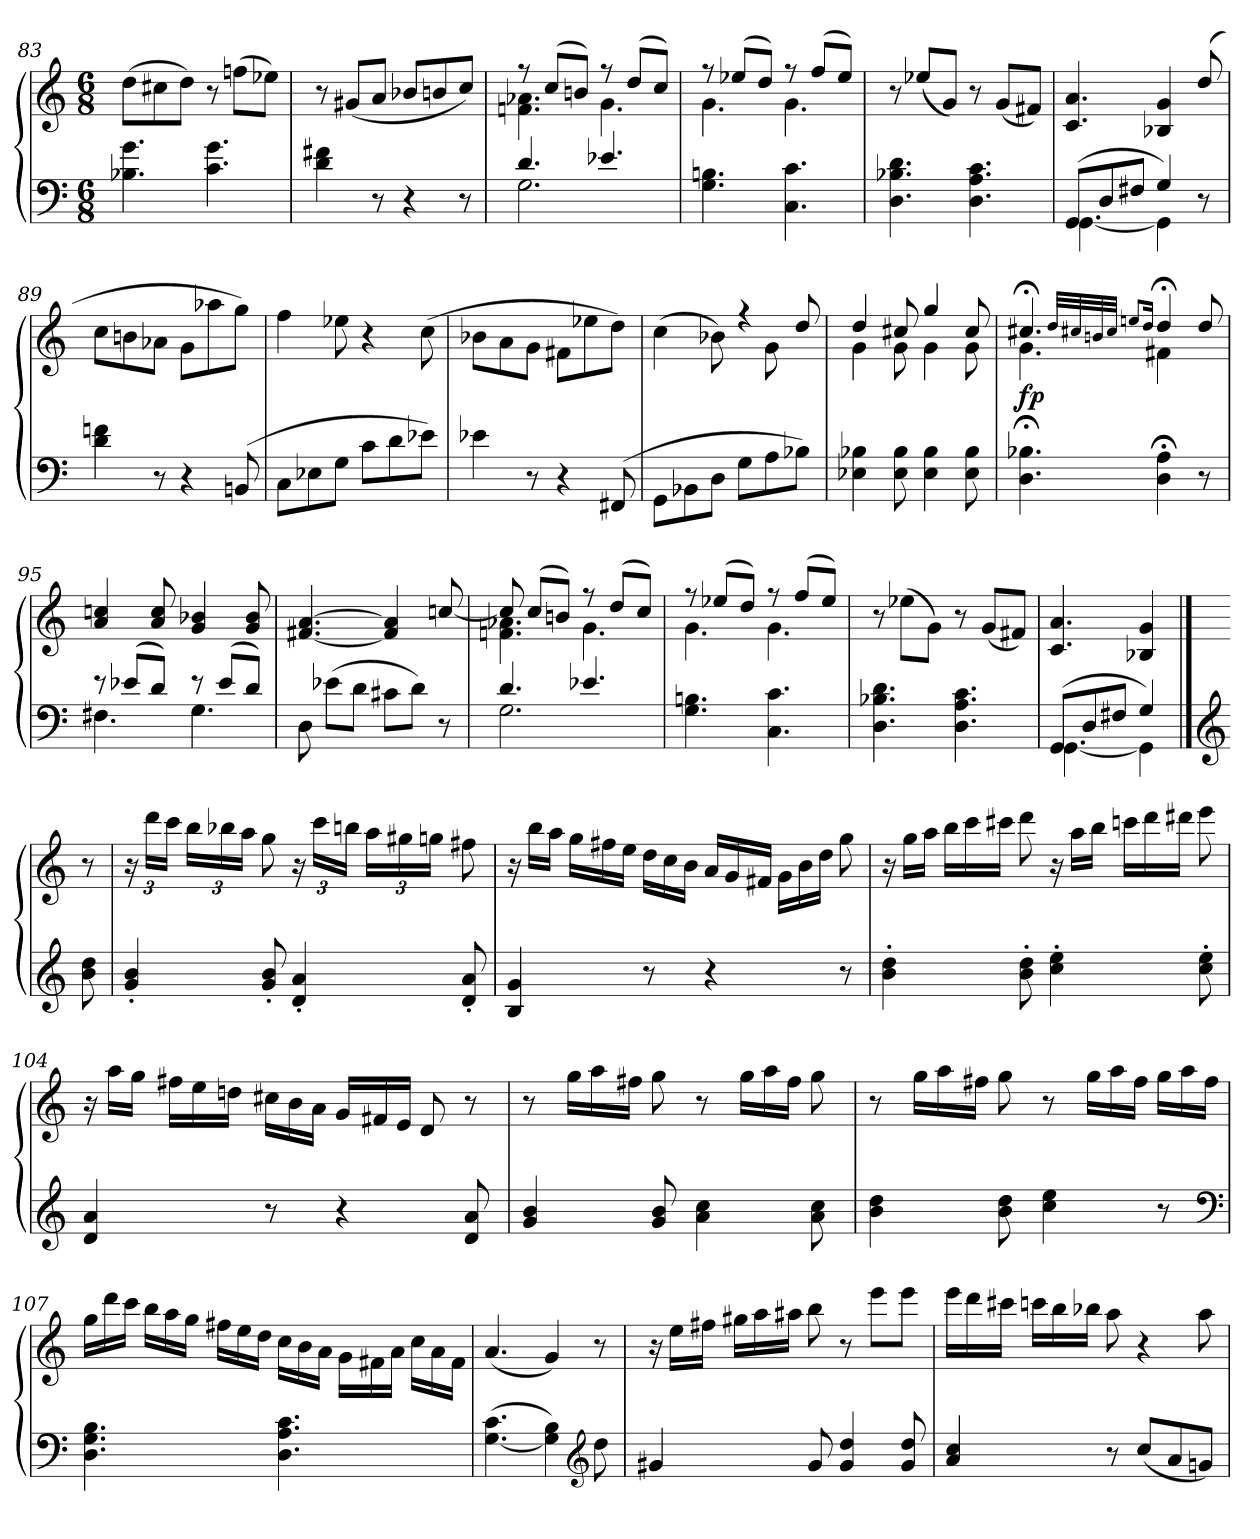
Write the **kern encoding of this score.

**kern	**kern	**dynam
*part1	*part1	*part1
*staff2	*staff1	*staff1/2
*clefF4	*clefG2	*
*M6/8	*M6/8	*
=83	=83	=83
4.B-\ 4.g\	(>8dd\L	.
.	8cc#X\	.
.	8dd\J)	.
4.c\ 4.g\	8r	.
.	(>8ffn\L	.
.	8ee-\J)	.
=84	=84	=84
4d\ 4f#X\	8r	.
.	(<8g#X/L	.
8r	8a/J	.
4r	8b-/L	.
.	8bn/	.
8r	8cc/J)	.
!!LO:LB:g=z
=85	=85	=85
*^	*^	*
4.d/	2.G\	8rff	4.fn\ 4.a-X\	.
.	.	(>8cc/L	.	.
.	.	8bn/J)	.	.
4.e-/	.	8rff	4.g\	.
.	.	(>8dd/L	.	.
.	.	8cc/J)	.	.
*v	*v	*	*	*
=86	=86	=86	=86
4.G\ 4.Bn\	8rff	4.g\	.
.	(>8ee-/L	.	.
.	8dd/J)	.	.
4.C\ 4.c\	8rff	4.g\	.
.	(>8ff/L	.	.
.	8ee-/J)	.	.
*	*v	*v	*
=87	=87	=87
4.D\ 4.B-X\ 4.d\	8r	.
.	(>8ee-/L	.
.	8g/J)	.
4.D\ 4.A\ 4.c\	8r	.
.	(<8g/L	.
.	8f#X/J)	.
=88	=88	=88
*^	*	*
(>8GG/L	[4.GG\	4.c/ 4.a/	.
8D/	.	.	.
8F#X/J	.	.	.
4G/)	4GG\]	4B-/ 4g/	.
8r	8ryy	(>8dd/	.
*v	*v	*	*
=89	=89	=89
4d\ 4fn\	8cc\L	.
.	8bn\	.
8r	8a-X\J	.
4r	8g\L	.
.	8aa-X\	.
(>8BBn/	8gg\J)	.
!!LO:PB:g=z
=90	=90	=90
8C\L	4ff\	.
8E-\	.	.
8G\J	8ee-\	.
8c\L	4r	.
8d\	.	.
8e-\J)	(>8cc\	.
=91	=91	=91
4e-\	8b-\L	.
.	8a\	.
8r	8g\J	.
4r	8f#X\L	.
.	8ee-\	.
(>8FF#X/	8dd\J)	.
=92	=92	=92
*	*^	*
8GG\L	(>4cc\	4ryy	.
8BB-\	.	.	.
8D\J	8b-\)	4ryy	.
8G\L	4r	.	.
8A\	.	8g\	.
8B-\J)	8dd/	8ryy	.
=93	=93	=93	=93
4E-\ 4B-\	4dd/	4g\	.
8E-\ 8B-\	8cc#X/	8g\	.
4E-\ 4B-\	4gg/	4g\	.
8E-\ 8B-\	8cc#/	8g\	.
=94	=94	=94	=94
!	!	!	!LO:DY:b
4.D;<\ 4.B-;<\	4.cc#X;</	4.g\	fp
.	32qdd/LLL	.	.
.	32qcc#X/	.	.
.	32qbn/	.	.
.	32qcc#/JJJ	.	.
.	8qeen/L	.	.
.	16qdd/Jk	.	.
4D;<\ 4A;<\	4dd;</	4f#X\	.
8r	8dd/	8ryy	.
*	*v	*v	*
=95	=95	=95
*^	*	*
8rd	4.F#X\	4a/ 4ccn/	.
(>8e-/L	.	.	.
8d/J)	.	8a/ 8cc/	.
8rd	4.G\	4g/ 4b-X/	.
(>8e-/L	.	.	.
8d/J)	.	8g/ 8b-/	.
*v	*v	*	*
!!LO:LB:g=z
=96	=96	=96
8D\	[4.f#X/ [4.a/	.
(>8e-\L	.	.
8d\J	.	.
8c#X\L	4f#]/ 4a]/	.
8d\J)	.	.
8r	[8ccn/	.
=97	=97	=97
*^	*^	*
4.d/	2.G\	8cc/]	4.fn\ 4.a-X\	.
.	.	(>8cc/L	.	.
.	.	8bn/J)	.	.
4.e-/	.	8rff	4.g\	.
.	.	(>8dd/L	.	.
.	.	8cc/J)	.	.
*v	*v	*	*	*
=98	=98	=98	=98
4.G\ 4.Bn\	8rff	4.g\	.
.	(>8ee-/L	.	.
.	8dd/J)	.	.
4.C\ 4.c\	8rff	4.g\	.
.	(>8ff/L	.	.
.	8ee-/J)	.	.
*	*v	*v	*
=99	=99	=99
4.D\ 4.B-X\ 4.d\	8r	.
.	(>8ee-\L	.
.	8g\J)	.
4.D\ 4.A\ 4.c\	8r	.
.	(<8g/L	.
.	8f#X/J)	.
=100	=100	=100
*^	*	*
(>8GG/L	[4.GG\	4.c/ 4.a/	.
8D/	.	.	.
8F#X/J	.	.	.
4G/)	4GG\]	4B-/ 4g/	.
*v	*v	*	*
!!LO:LB:g=z
==100	==100	==100
*clefG2	*	*
8b\ 8dd\	8r	.
=101	=101	=101
*	*Xbrackettup	*
4g'/ 4b'/	24r	.
.	24ddd\LL	.
.	24ccc\JJ	.
.	24bb\LL	.
.	24bb-X\	.
.	24aa\JJ	.
8g'/ 8b'/	8gg\	.
4d'/ 4a'/	24r	.
.	24ccc\LL	.
.	24bbn\JJ	.
.	24aa\LL	.
.	24gg#X\	.
.	24ggn\JJ	.
8d'/ 8a'/	8ff#\	.
=102	=102	=102
*	*Xtuplet	*
4B/ 4g/	24r	.
.	24bb\LL	.
.	24aa\JJ	.
.	24gg\LL	.
.	24ff#\	.
.	24ee\JJ	.
8r	24dd\LL	.
.	24cc\	.
.	24b\JJ	.
4r	24a/LL	.
.	24g/	.
.	24f#/JJ	.
.	24g\LL	.
.	24b\	.
.	24dd\JJ	.
8r	8gg\	.
=103	=103	=103
4b'\ 4dd'\	24r	.
.	24gg\LL	.
.	24aa\JJ	.
.	24bb\LL	.
.	24ccc\	.
.	24ccc#X\JJ	.
8b'\ 8dd'\	8ddd\	.
4cc'\ 4ee'\	24r	.
.	24aa\LL	.
.	24bb\JJ	.
.	24cccn\LL	.
.	24ddd\	.
.	24ddd#X\JJ	.
8cc'\ 8ee'\	8eee\	.
!!LO:LB:g=z
=104	=104	=104
4d/ 4a/	24r	.
.	24aa\LL	.
.	24gg\JJ	.
.	24ff#\LL	.
.	24ee\	.
.	24ddn\JJ	.
8r	24cc#X\LL	.
.	24b\	.
.	24a\JJ	.
4r	24g/LL	.
.	24f#/	.
.	24e/JJ	.
.	8d/	.
8d/ 8a/	8r	.
=105	=105	=105
4g/ 4b/	8r	.
.	24gg\LL	.
.	24aa\	.
.	24ff#\JJ	.
8g/ 8b/	8gg\	.
4a\ 4cc\	8r	.
.	24gg\LL	.
.	24aa\	.
.	24ff#\JJ	.
8a\ 8cc\	8gg\	.
=106	=106	=106
4b\ 4dd\	8r	.
.	24gg\LL	.
.	24aa\	.
.	24ff#\JJ	.
8b\ 8dd\	8gg\	.
4cc\ 4ee\	8r	.
.	24gg\LL	.
.	24aa\	.
.	24ff#\JJ	.
8r	24gg\LL	.
.	24aa\	.
.	24ff#\JJ	.
*clefF4	*	*
=107	=107	=107
4.D\ 4.G\ 4.B\	24gg\LL	.
.	24ddd\	.
.	24ccc\JJ	.
.	24bb\LL	.
.	24aa\	.
.	24gg\JJ	.
.	24ff#\LL	.
.	24ee\	.
.	24dd\JJ	.
4.D\ 4.A\ 4.c\	24cc\LL	.
.	24b\	.
.	24a\JJ	.
.	24g\LL	.
.	24f#\	.
.	24a\JJ	.
.	24cc\LL	.
.	24a\	.
.	24f#\JJ	.
!!LO:LB:g=z
=108	=108	=108
(>[4.G\ 4.c\	(<4.a/	.
4G]\ 4B\)	4g/)	.
*clefG2	*	*
8dd\	8r	.
=109	=109	=109
4g#X/	24r	.
.	24ee\LL	.
.	24ff#\JJ	.
.	24gg#X\LL	.
.	24aa\	.
.	24aa#X\JJ	.
8g#/	8bb\	.
4g#/ 4dd/	8r	.
.	8eee\L	.
8g#/ 8dd/	8eee\J	.
=110	=110	=110
4a/ 4cc/	24eee\LL	.
.	24ddd\	.
.	24ccc#X\JJ	.
.	24cccn\LL	.
.	24bb\	.
.	24bb-X\JJ	.
8r	8aa\	.
(<8cc/L	4r	.
8a/	.	.
8gn/J)	8aa\	.
=	=	=
*-	*-	*-
